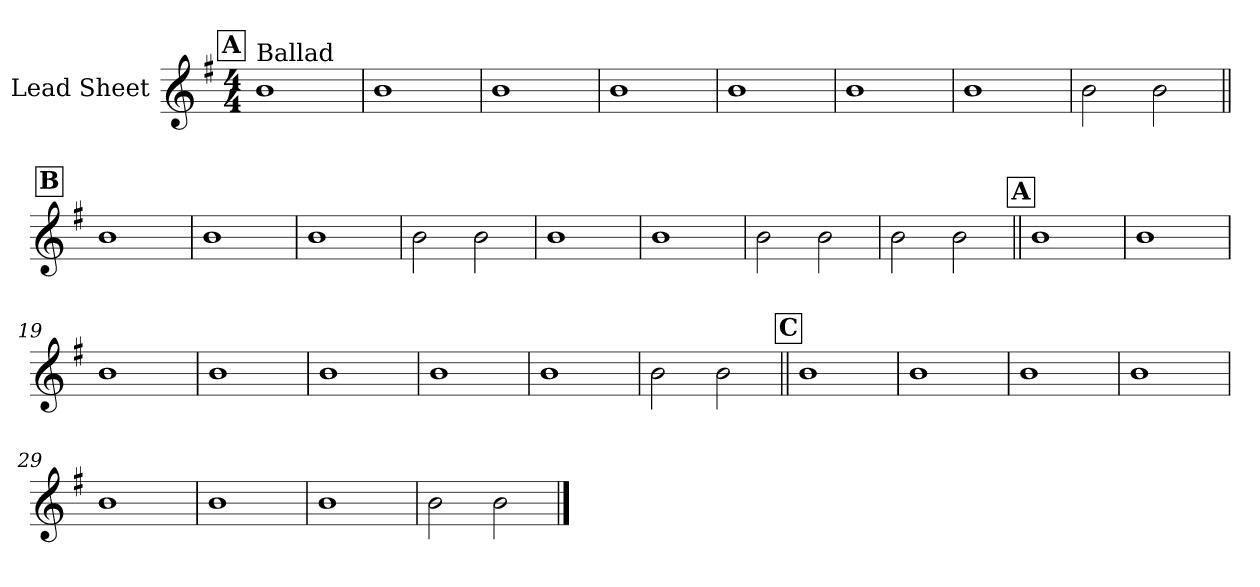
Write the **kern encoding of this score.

**kern
*part1
*staff1
*I"Lead Sheet
*clefG2
*k[f#]
*G:
*M4/4
!!LO:REH:place=s1:a:fs=14:t=A
=1
!LO:TX:a:t=Ballad
1b
=2
1b
=3
1b
=4
1b
!!LO:LB:g=z
=5
1b
=6
1b
=7
1b
=8
2b\
2b\
!!LO:LB:g=z
!!LO:REH:place=s1:a:fs=14:t=B
=9||
1b
=10
1b
=11
1b
=12
2b\
2b\
!!LO:LB:g=z
=13
1b
=14
1b
=15
2b\
2b\
=16
2b\
2b\
!!LO:LB:g=z
!!LO:REH:place=s1:a:fs=14:t=A
=17||
1b
=18
1b
=19
1b
=20
1b
!!LO:LB:g=z
=21
1b
=22
1b
=23
1b
=24
2b\
2b\
!!LO:LB:g=z
!!LO:REH:place=s1:a:fs=14:t=C
=25||
1b
=26
1b
=27
1b
=28
1b
!!LO:LB:g=z
=29
1b
=30
1b
=31
1b
=32
2b\
2b\
==
*-
